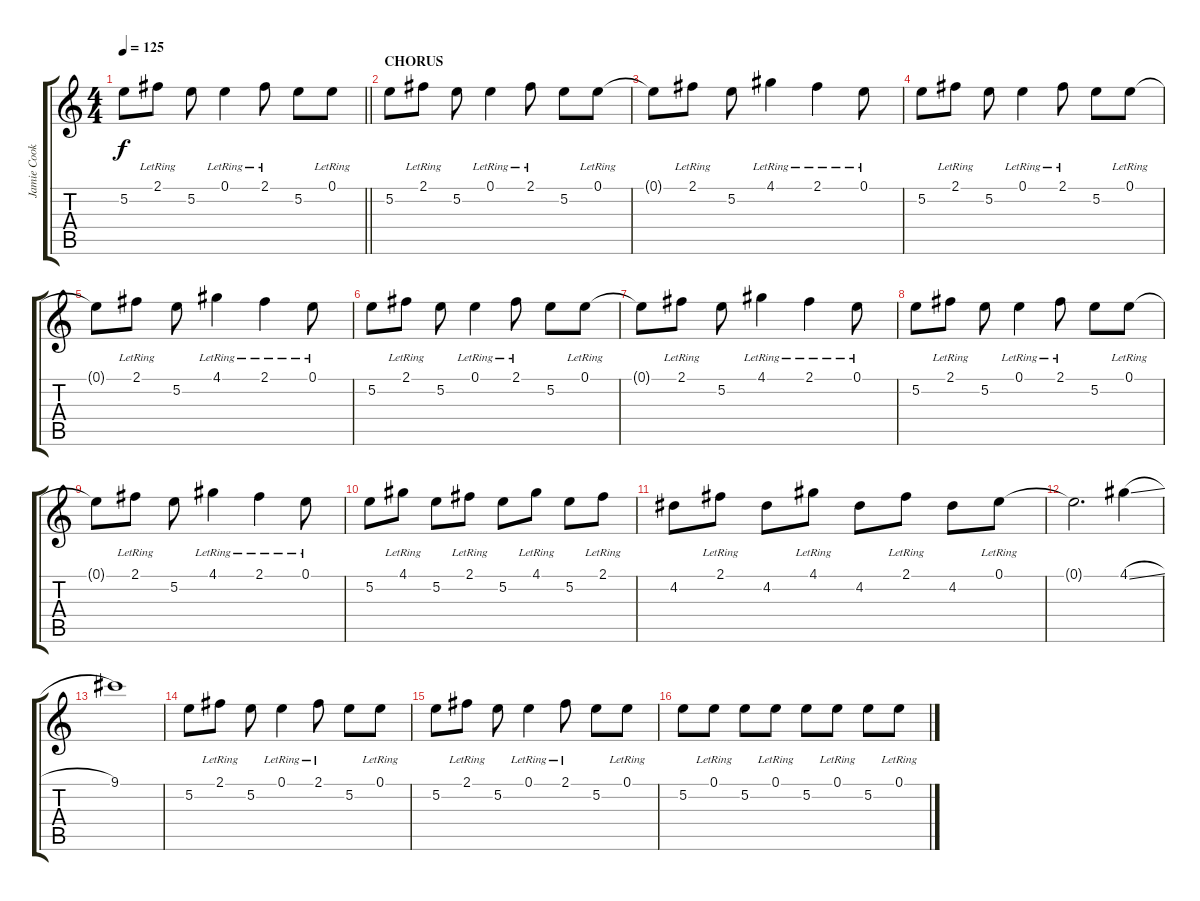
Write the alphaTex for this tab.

\track ("Jamie Cook" "Jamie Cook") {instrument electricguitarclean}
\staff {score tabs}
\tuning (E4 B3 G3 D3 A2 E2) {hide}
\ts (4 4)
\tempo 125
\clef g2
\barLineRight lightlight
\ks c
5.2.8{dy f} 2.1{lr}.8 5.2.8 0.1{lr}.4 2.1{lr}.8 5.2.8 0.1{lr}.8 |
\section ("" "CHORUS")
5.2.8 2.1{lr}.8 5.2.8 0.1{lr}.4 2.1{lr}.8 5.2.8 0.1{lr}.8 |
0.1{t}.8 2.1{lr}.8 5.2.8 4.1{lr}.4 2.1{lr}.4 0.1{lr}.8 |
5.2.8 2.1{lr}.8 5.2.8 0.1{lr}.4 2.1{lr}.8 5.2.8 0.1{lr}.8 |
0.1{t}.8 2.1{lr}.8 5.2.8 4.1{lr}.4 2.1{lr}.4 0.1{lr}.8 |
5.2.8 2.1{lr}.8 5.2.8 0.1{lr}.4 2.1{lr}.8 5.2.8 0.1{lr}.8 |
0.1{t}.8 2.1{lr}.8 5.2.8 4.1{lr}.4 2.1{lr}.4 0.1{lr}.8 |
5.2.8 2.1{lr}.8 5.2.8 0.1{lr}.4 2.1{lr}.8 5.2.8 0.1{lr}.8 |
0.1{t}.8 2.1{lr}.8 5.2.8 4.1{lr}.4 2.1{lr}.4 0.1{lr}.8 |
5.2.8 4.1{lr}.8 5.2.8 2.1{lr}.8 5.2.8 4.1{lr}.8 5.2.8 2.1{lr}.8 |
4.2.8 2.1{lr}.8 4.2.8 4.1{lr}.8 4.2.8 2.1{lr}.8 4.2.8 0.1{lr}.8 |
0.1{t}.2{d} 4.1{sl}.4 |
9.1.1 |
5.2.8 2.1{lr}.8 5.2.8 0.1{lr}.4 2.1{lr}.8 5.2.8 0.1{lr}.8 |
5.2.8 2.1{lr}.8 5.2.8 0.1{lr}.4 2.1{lr}.8 5.2.8 0.1{lr}.8 |
5.2.8 0.1{lr}.8 5.2.8 0.1{lr}.8 5.2.8 0.1{lr}.8 5.2.8 0.1{lr}.8
